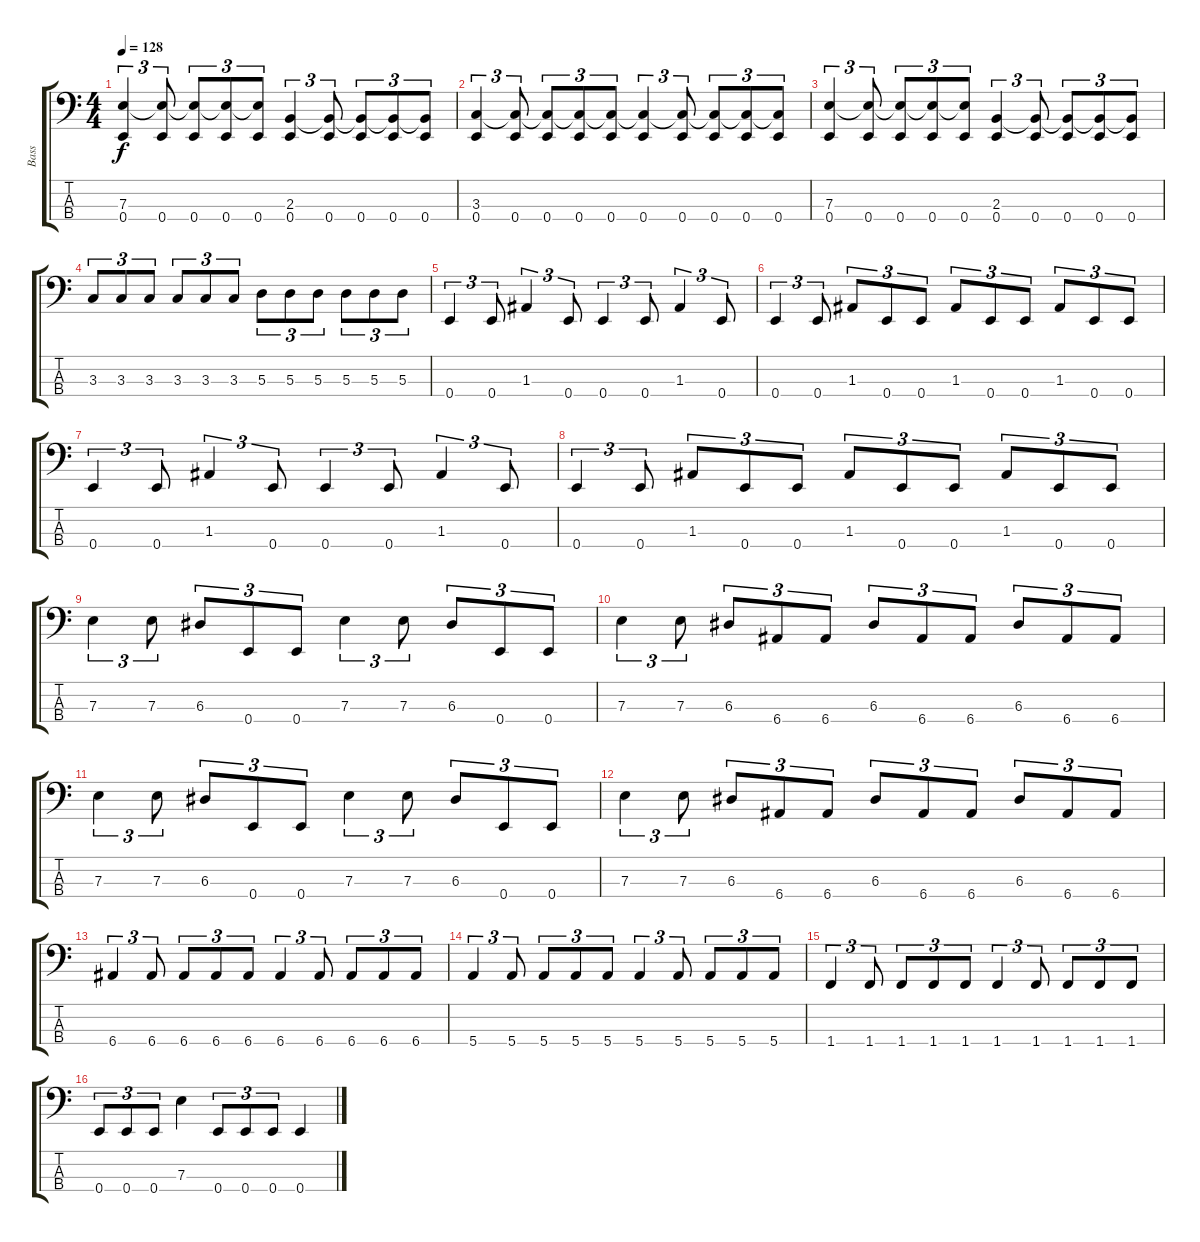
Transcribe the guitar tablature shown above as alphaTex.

\track ("Bass" "Bass") {instrument electricbassfinger}
\staff {score tabs}
\tuning (G2 D2 A1 E1) {hide}
\ts (4 4)
\tempo 128
\clef f4
\ks c
(7.3 0.4).4{tu (3 2) dy f} (7.3{t} 0.4).8{tu (3 2)} (7.3{t} 0.4).8{tu (3 2)} (7.3{t} 0.4).8{tu (3 2)} (7.3{t} 0.4).8{tu (3 2)} (2.3 0.4).4{tu (3 2)} (2.3{t} 0.4).8{tu (3 2)} (2.3{t} 0.4).8{tu (3 2)} (2.3{t} 0.4).8{tu (3 2)} (2.3{t} 0.4).8{tu (3 2)} |
(3.3 0.4).4{tu (3 2)} (3.3{t} 0.4).8{tu (3 2)} (3.3{t} 0.4).8{tu (3 2)} (3.3{t} 0.4).8{tu (3 2)} (3.3{t} 0.4).8{tu (3 2)} (3.3{t} 0.4).4{tu (3 2)} (3.3{t} 0.4).8{tu (3 2)} (3.3{t} 0.4).8{tu (3 2)} (3.3{t} 0.4).8{tu (3 2)} (3.3{t} 0.4).8{tu (3 2)} |
(7.3 0.4).4{tu (3 2)} (7.3{t} 0.4).8{tu (3 2)} (7.3{t} 0.4).8{tu (3 2)} (7.3{t} 0.4).8{tu (3 2)} (7.3{t} 0.4).8{tu (3 2)} (2.3 0.4).4{tu (3 2)} (2.3{t} 0.4).8{tu (3 2)} (2.3{t} 0.4).8{tu (3 2)} (2.3{t} 0.4).8{tu (3 2)} (2.3{t} 0.4).8{tu (3 2)} |
3.3.8{tu (3 2)} 3.3.8{tu (3 2)} 3.3.8{tu (3 2)} 3.3.8{tu (3 2)} 3.3.8{tu (3 2)} 3.3.8{tu (3 2)} 5.3.8{tu (3 2)} 5.3.8{tu (3 2)} 5.3.8{tu (3 2)} 5.3.8{tu (3 2)} 5.3.8{tu (3 2)} 5.3.8{tu (3 2)} |
0.4.4{tu (3 2)} 0.4.8{tu (3 2)} 1.3.4{tu (3 2)} 0.4.8{tu (3 2)} 0.4.4{tu (3 2)} 0.4.8{tu (3 2)} 1.3.4{tu (3 2)} 0.4.8{tu (3 2)} |
0.4.4{tu (3 2)} 0.4.8{tu (3 2)} 1.3.8{tu (3 2)} 0.4.8{tu (3 2)} 0.4.8{tu (3 2)} 1.3.8{tu (3 2)} 0.4.8{tu (3 2)} 0.4.8{tu (3 2)} 1.3.8{tu (3 2)} 0.4.8{tu (3 2)} 0.4.8{tu (3 2)} |
0.4.4{tu (3 2)} 0.4.8{tu (3 2)} 1.3.4{tu (3 2)} 0.4.8{tu (3 2)} 0.4.4{tu (3 2)} 0.4.8{tu (3 2)} 1.3.4{tu (3 2)} 0.4.8{tu (3 2)} |
0.4.4{tu (3 2)} 0.4.8{tu (3 2)} 1.3.8{tu (3 2)} 0.4.8{tu (3 2)} 0.4.8{tu (3 2)} 1.3.8{tu (3 2)} 0.4.8{tu (3 2)} 0.4.8{tu (3 2)} 1.3.8{tu (3 2)} 0.4.8{tu (3 2)} 0.4.8{tu (3 2)} |
7.3.4{tu (3 2)} 7.3.8{tu (3 2)} 6.3.8{tu (3 2)} 0.4.8{tu (3 2)} 0.4.8{tu (3 2)} 7.3.4{tu (3 2)} 7.3.8{tu (3 2)} 6.3.8{tu (3 2)} 0.4.8{tu (3 2)} 0.4.8{tu (3 2)} |
7.3.4{tu (3 2)} 7.3.8{tu (3 2)} 6.3.8{tu (3 2)} 6.4.8{tu (3 2)} 6.4.8{tu (3 2)} 6.3.8{tu (3 2)} 6.4.8{tu (3 2)} 6.4.8{tu (3 2)} 6.3.8{tu (3 2)} 6.4.8{tu (3 2)} 6.4.8{tu (3 2)} |
7.3.4{tu (3 2)} 7.3.8{tu (3 2)} 6.3.8{tu (3 2)} 0.4.8{tu (3 2)} 0.4.8{tu (3 2)} 7.3.4{tu (3 2)} 7.3.8{tu (3 2)} 6.3.8{tu (3 2)} 0.4.8{tu (3 2)} 0.4.8{tu (3 2)} |
7.3.4{tu (3 2)} 7.3.8{tu (3 2)} 6.3.8{tu (3 2)} 6.4.8{tu (3 2)} 6.4.8{tu (3 2)} 6.3.8{tu (3 2)} 6.4.8{tu (3 2)} 6.4.8{tu (3 2)} 6.3.8{tu (3 2)} 6.4.8{tu (3 2)} 6.4.8{tu (3 2)} |
6.4.4{tu (3 2)} 6.4.8{tu (3 2)} 6.4.8{tu (3 2)} 6.4.8{tu (3 2)} 6.4.8{tu (3 2)} 6.4.4{tu (3 2)} 6.4.8{tu (3 2)} 6.4.8{tu (3 2)} 6.4.8{tu (3 2)} 6.4.8{tu (3 2)} |
5.4.4{tu (3 2)} 5.4.8{tu (3 2)} 5.4.8{tu (3 2)} 5.4.8{tu (3 2)} 5.4.8{tu (3 2)} 5.4.4{tu (3 2)} 5.4.8{tu (3 2)} 5.4.8{tu (3 2)} 5.4.8{tu (3 2)} 5.4.8{tu (3 2)} |
1.4.4{tu (3 2)} 1.4.8{tu (3 2)} 1.4.8{tu (3 2)} 1.4.8{tu (3 2)} 1.4.8{tu (3 2)} 1.4.4{tu (3 2)} 1.4.8{tu (3 2)} 1.4.8{tu (3 2)} 1.4.8{tu (3 2)} 1.4.8{tu (3 2)} |
0.4.8{tu (3 2)} 0.4.8{tu (3 2)} 0.4.8{tu (3 2)} 7.3.4 0.4.8{tu (3 2)} 0.4.8{tu (3 2)} 0.4.8{tu (3 2)} 0.4.4
